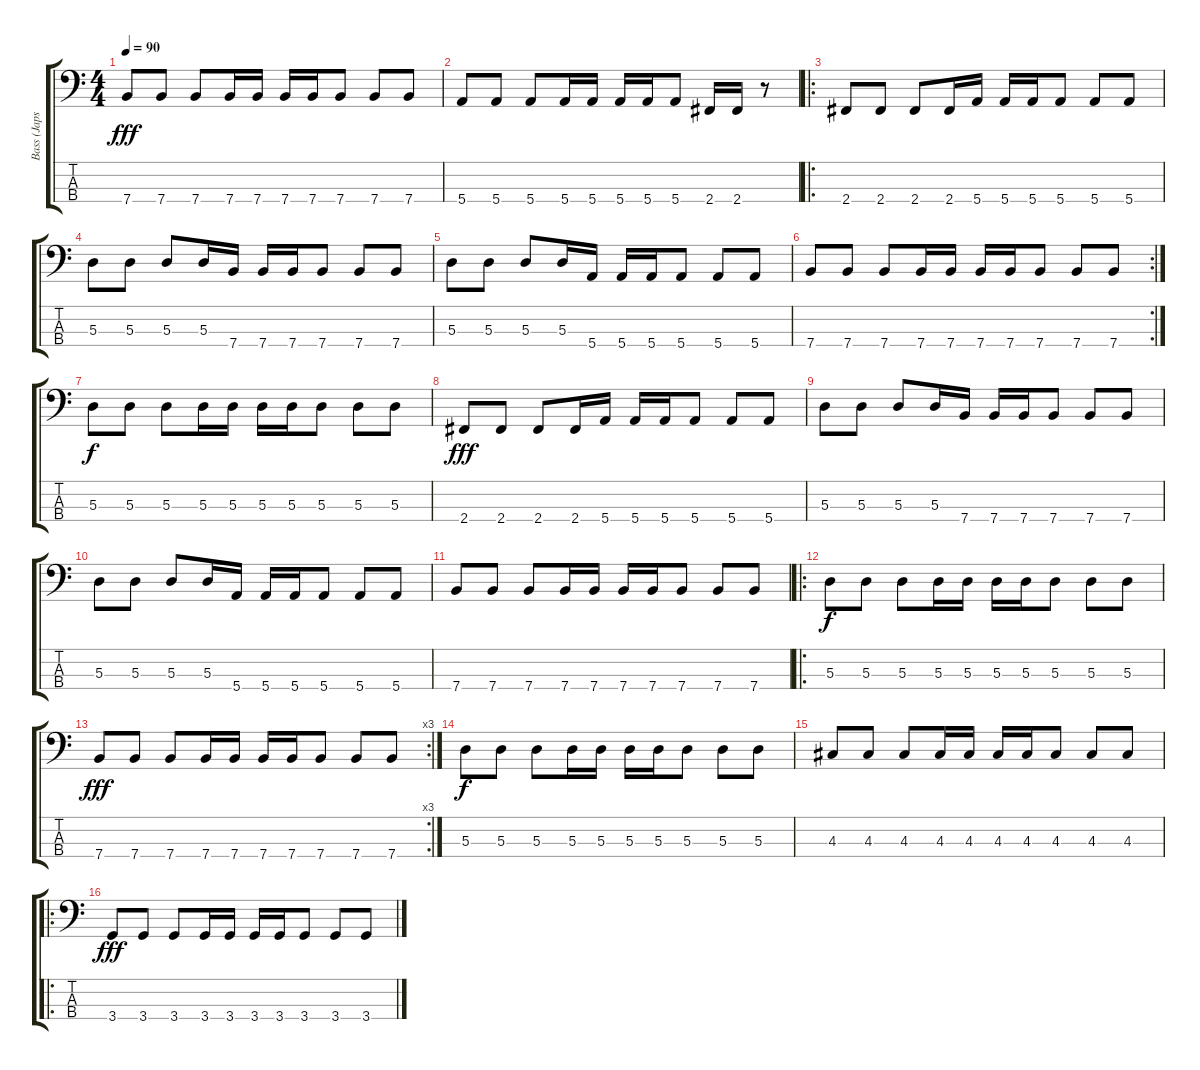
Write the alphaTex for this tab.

\track ("Bass (Japs Sergio)" "Bass (Japs") {instrument electricbassfinger}
\staff {score tabs}
\tuning (G2 D2 A1 E1) {hide}
\ts (4 4)
\tempo 90
\clef f4
\ks c
7.4.8{dy fff} 7.4.8 7.4.8 7.4.16 7.4.16 7.4.16 7.4.16 7.4.8 7.4.8 7.4.8 |
5.4.8 5.4.8 5.4.8 5.4.16 5.4.16 5.4.16 5.4.16 5.4.8 2.4.16 2.4.16 r.8 |
\ro
2.4.8 2.4.8 2.4.8 2.4.16 5.4.16 5.4.16 5.4.16 5.4.8 5.4.8 5.4.8 |
5.3.8 5.3.8 5.3.8 5.3.16 7.4.16 7.4.16 7.4.16 7.4.8 7.4.8 7.4.8 |
5.3.8 5.3.8 5.3.8 5.3.16 5.4.16 5.4.16 5.4.16 5.4.8 5.4.8 5.4.8 |
\rc 2
7.4.8 7.4.8 7.4.8 7.4.16 7.4.16 7.4.16 7.4.16 7.4.8 7.4.8 7.4.8 |
5.3.8{dy f} 5.3.8 5.3.8 5.3.16 5.3.16 5.3.16 5.3.16 5.3.8 5.3.8 5.3.8 |
2.4.8{dy fff} 2.4.8 2.4.8 2.4.16 5.4.16 5.4.16 5.4.16 5.4.8 5.4.8 5.4.8 |
5.3.8 5.3.8 5.3.8 5.3.16 7.4.16 7.4.16 7.4.16 7.4.8 7.4.8 7.4.8 |
5.3.8 5.3.8 5.3.8 5.3.16 5.4.16 5.4.16 5.4.16 5.4.8 5.4.8 5.4.8 |
7.4.8 7.4.8 7.4.8 7.4.16 7.4.16 7.4.16 7.4.16 7.4.8 7.4.8 7.4.8 |
\ro
5.3.8{dy f} 5.3.8 5.3.8 5.3.16 5.3.16 5.3.16 5.3.16 5.3.8 5.3.8 5.3.8 |
\rc 3
7.4.8{dy fff} 7.4.8 7.4.8 7.4.16 7.4.16 7.4.16 7.4.16 7.4.8 7.4.8 7.4.8 |
5.3.8{dy f} 5.3.8 5.3.8 5.3.16 5.3.16 5.3.16 5.3.16 5.3.8 5.3.8 5.3.8 |
4.3.8 4.3.8 4.3.8 4.3.16 4.3.16 4.3.16 4.3.16 4.3.8 4.3.8 4.3.8 |
\ro
3.4.8{dy fff} 3.4.8 3.4.8 3.4.16 3.4.16 3.4.16 3.4.16 3.4.8 3.4.8 3.4.8
